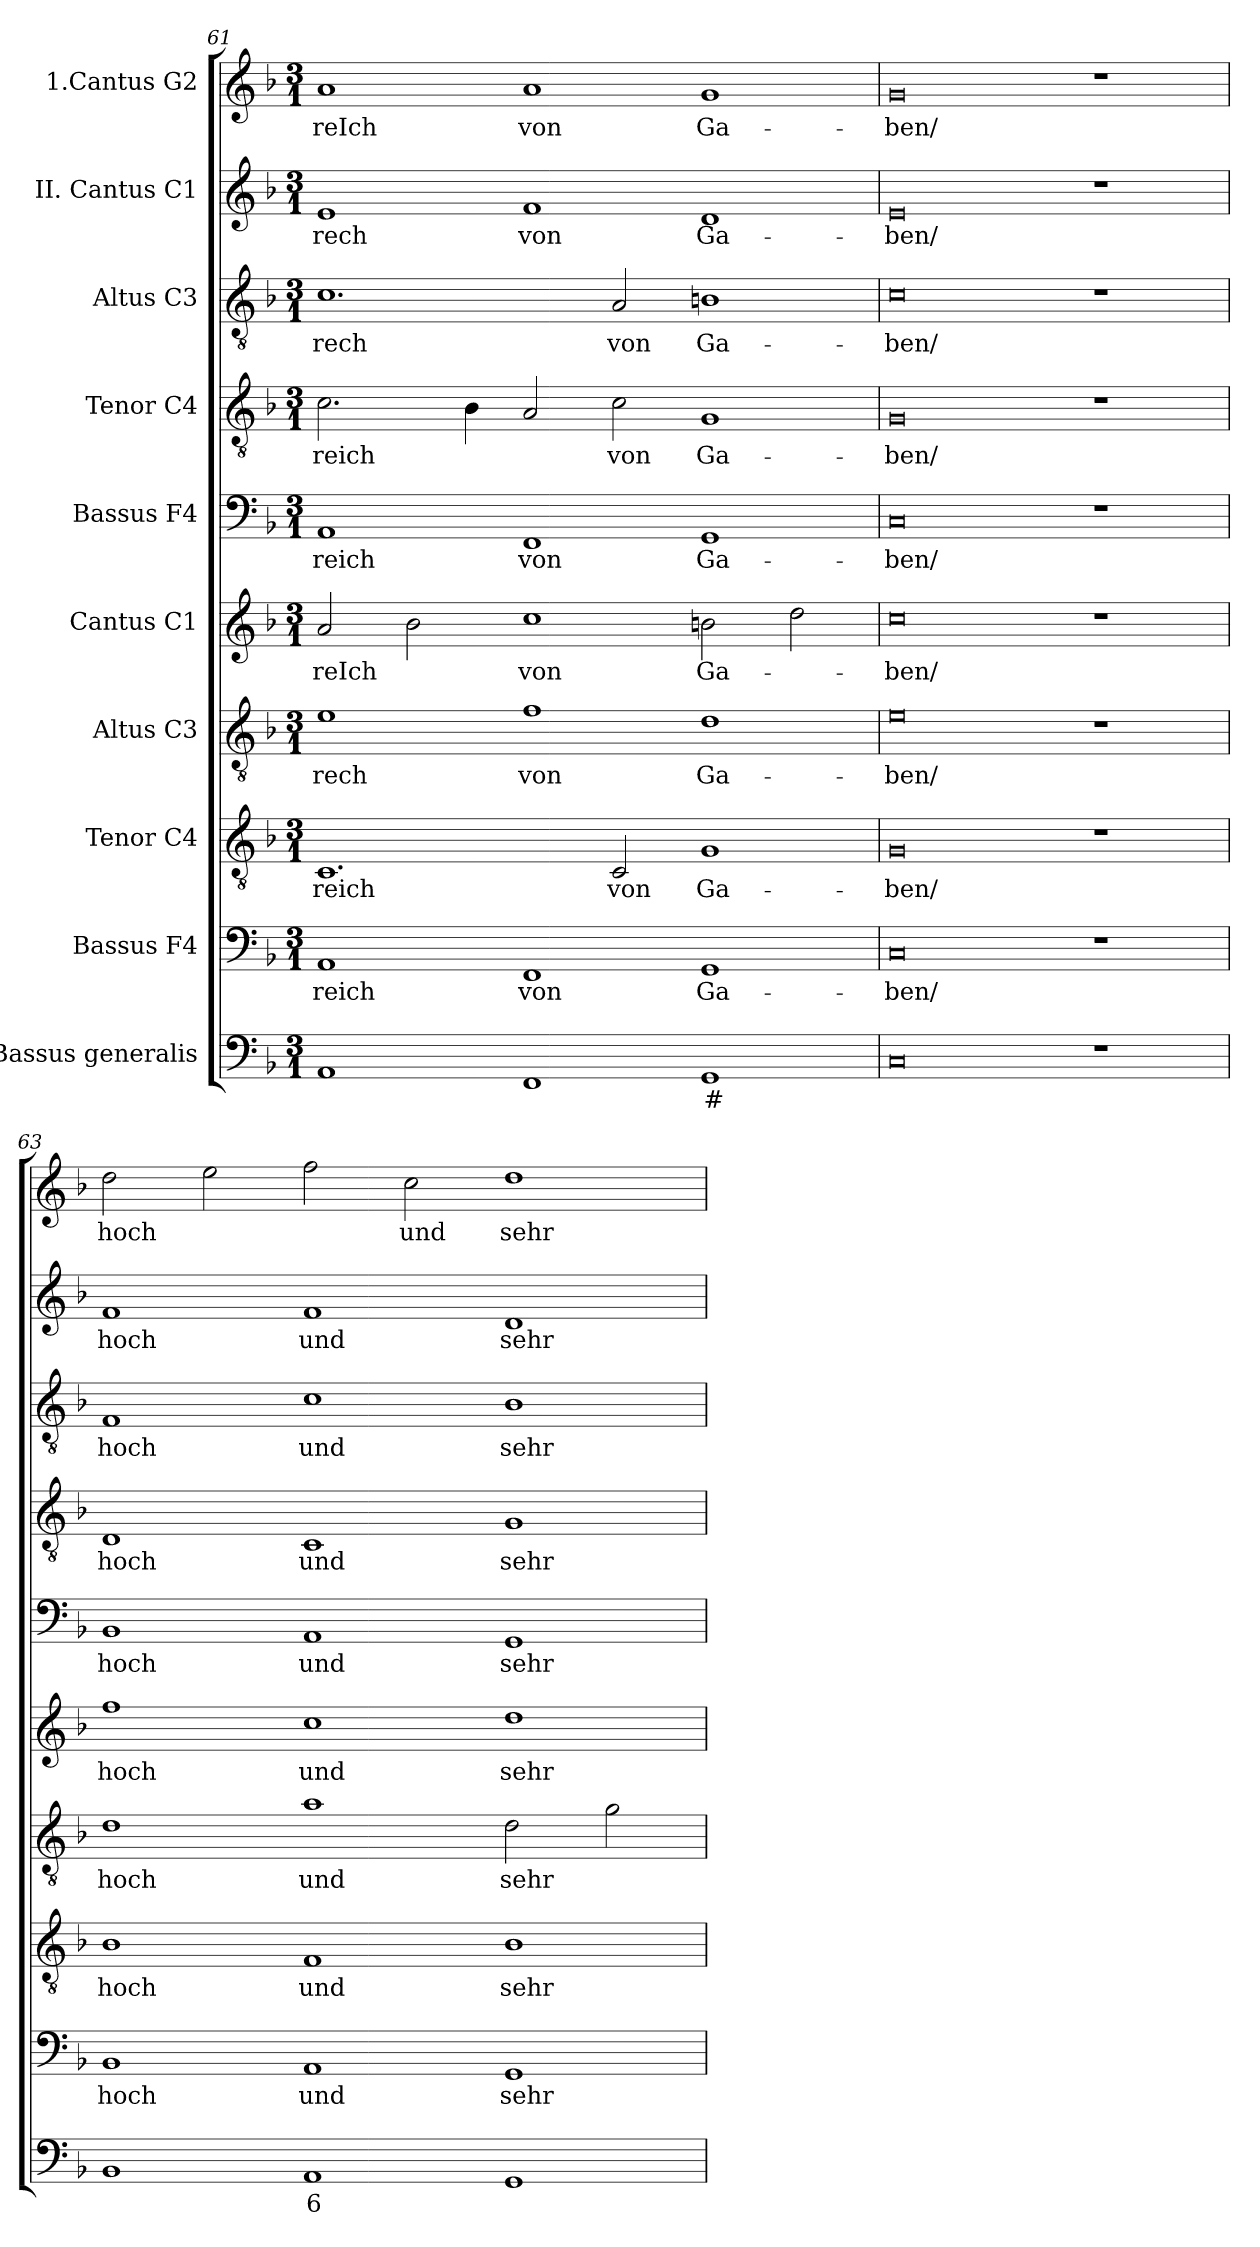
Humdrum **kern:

**kern	**text	**kern	**text	**kern	**text	**kern	**text	**kern	**text	**kern	**text	**kern	**text	**kern	**text	**kern	**text	**kern	**text
*part10	*part10	*part9	*part9	*part8	*part8	*part7	*part7	*part6	*part6	*part5	*part5	*part4	*part4	*part3	*part3	*part2	*part2	*part1	*part1
*staff10	*staff10	*staff9	*staff9	*staff8	*staff8	*staff7	*staff7	*staff6	*staff6	*staff5	*staff5	*staff4	*staff4	*staff3	*staff3	*staff2	*staff2	*staff1	*staff1
*I"Bassus  generalis	*	*I"Bassus F4	*	*I"Tenor C4	*	*I"Altus  C3	*	*I"Cantus C1	*	*I"Bassus F4	*	*I"Tenor C4	*	*I"Altus C3	*	*I"II. Cantus C1	*	*I"1.Cantus G2	*
*clefF4	*	*clefF4	*	*clefGv2	*	*clefGv2	*	*clefG2	*	*clefF4	*	*clefGv2	*	*clefGv2	*	*clefG2	*	*clefG2	*
*k[b-]	*	*k[b-]	*	*k[b-]	*	*k[b-]	*	*k[b-]	*	*k[b-]	*	*k[b-]	*	*k[b-]	*	*k[b-]	*	*k[b-]	*
*F:	*	*F:	*	*F:	*	*F:	*	*F:	*	*F:	*	*F:	*	*F:	*	*F:	*	*F:	*
*M3/1	*	*M3/1	*	*M3/1	*	*M3/1	*	*M3/1	*	*M3/1	*	*M3/1	*	*M3/1	*	*M3/1	*	*M3/1	*
=61	=61	=61	=61	=61	=61	=61	=61	=61	=61	=61	=61	=61	=61	=61	=61	=61	=61	=61	=61
!	!	!	!LO:LY:b	!	!LO:LY:b	!	!LO:LY:b	!	!LO:LY:b	!	!LO:LY:b	!	!LO:LY:b	!	!LO:LY:b	!	!LO:LY:b	!	!LO:LY:b
1AA	.	1AA	reich	1.C	reich	1e	rech	2a/	reIch	1AA	reich	2.c\	reich	1.c	rech	1e	rech	1a	reIch
.	.	.	.	.	.	.	.	2b-\	.	.	.	.	.	.	.	.	.	.	.
.	.	.	.	.	.	.	.	.	.	.	.	4B-\	.	.	.	.	.	.	.
!	!	!	!LO:LY:b	!	!	!	!LO:LY:b	!	!LO:LY:b	!	!LO:LY:b	!	!	!	!	!	!LO:LY:b	!	!LO:LY:b
1FF	.	1FF	von	.	.	1f	von	1cc	von	1FF	von	2A/	.	.	.	1f	von	1a	von
!	!	!	!	!	!LO:LY:b	!	!	!	!	!	!	!	!LO:LY:b	!	!LO:LY:b	!	!	!	!
.	.	.	.	2C/	von	.	.	.	.	.	.	2c\	von	2A/	von	.	.	.	.
!	!LO:LY:b	!	!LO:LY:b	!	!LO:LY:b	!	!LO:LY:b	!	!LO:LY:b	!	!LO:LY:b	!	!LO:LY:b	!	!LO:LY:b	!	!LO:LY:b	!	!LO:LY:b
1GG	#	1GG	Ga-	1G	Ga-	1d	Ga-	2bn\	Ga-	1GG	Ga-	1G	Ga-	1Bn	Ga-	1d	Ga-	1g	Ga-
.	.	.	.	.	.	.	.	2dd\	.	.	.	.	.	.	.	.	.	.	.
!!LO:PB:g=z
=62	=62	=62	=62	=62	=62	=62	=62	=62	=62	=62	=62	=62	=62	=62	=62	=62	=62	=62	=62
!	!	!	!LO:LY:b	!	!LO:LY:b	!	!LO:LY:b	!	!LO:LY:b	!	!LO:LY:b	!	!LO:LY:b	!	!LO:LY:b	!	!LO:LY:b	!	!LO:LY:b
0C	.	0C	-ben/	0G	-ben/	0e	-ben/	0cc	-ben/	0C	-ben/	0G	-ben/	0c	-ben/	0e	-ben/	0g	-ben/
1r	.	1r	.	1r	.	1r	.	1r	.	1r	.	1r	.	1r	.	1r	.	1r	.
!!LO:PB:g=z
=63	=63	=63	=63	=63	=63	=63	=63	=63	=63	=63	=63	=63	=63	=63	=63	=63	=63	=63	=63
!	!	!	!LO:LY:b	!	!LO:LY:b	!	!LO:LY:b	!	!LO:LY:b	!	!LO:LY:b	!	!LO:LY:b	!	!LO:LY:b	!	!LO:LY:b	!	!LO:LY:b
1BB-	.	1BB-	hoch	1B-	hoch	1d	hoch	1ff	hoch	1BB-	hoch	1D	hoch	1F	hoch	1f	hoch	2dd\	hoch
.	.	.	.	.	.	.	.	.	.	.	.	.	.	.	.	.	.	2ee\	.
!	!LO:LY:b	!	!LO:LY:b	!	!LO:LY:b	!	!LO:LY:b	!	!LO:LY:b	!	!LO:LY:b	!	!LO:LY:b	!	!LO:LY:b	!	!LO:LY:b	!	!
1AA	6	1AA	und	1F	und	1a	und	1cc	und	1AA	und	1C	und	1c	und	1f	und	2ff\	.
!	!	!	!	!	!	!	!	!	!	!	!	!	!	!	!	!	!	!	!LO:LY:b
.	.	.	.	.	.	.	.	.	.	.	.	.	.	.	.	.	.	2cc\	und
!	!	!	!LO:LY:b	!	!LO:LY:b	!	!LO:LY:b	!	!LO:LY:b	!	!LO:LY:b	!	!LO:LY:b	!	!LO:LY:b	!	!LO:LY:b	!	!LO:LY:b
1GG	.	1GG	sehr	1B-	sehr	2d\	sehr	1dd	sehr	1GG	sehr	1G	sehr	1B-	sehr	1d	sehr	1dd	sehr
.	.	.	.	.	.	2g\	.	.	.	.	.	.	.	.	.	.	.	.	.
=	=	=	=	=	=	=	=	=	=	=	=	=	=	=	=	=	=	=	=
*-	*-	*-	*-	*-	*-	*-	*-	*-	*-	*-	*-	*-	*-	*-	*-	*-	*-	*-	*-
